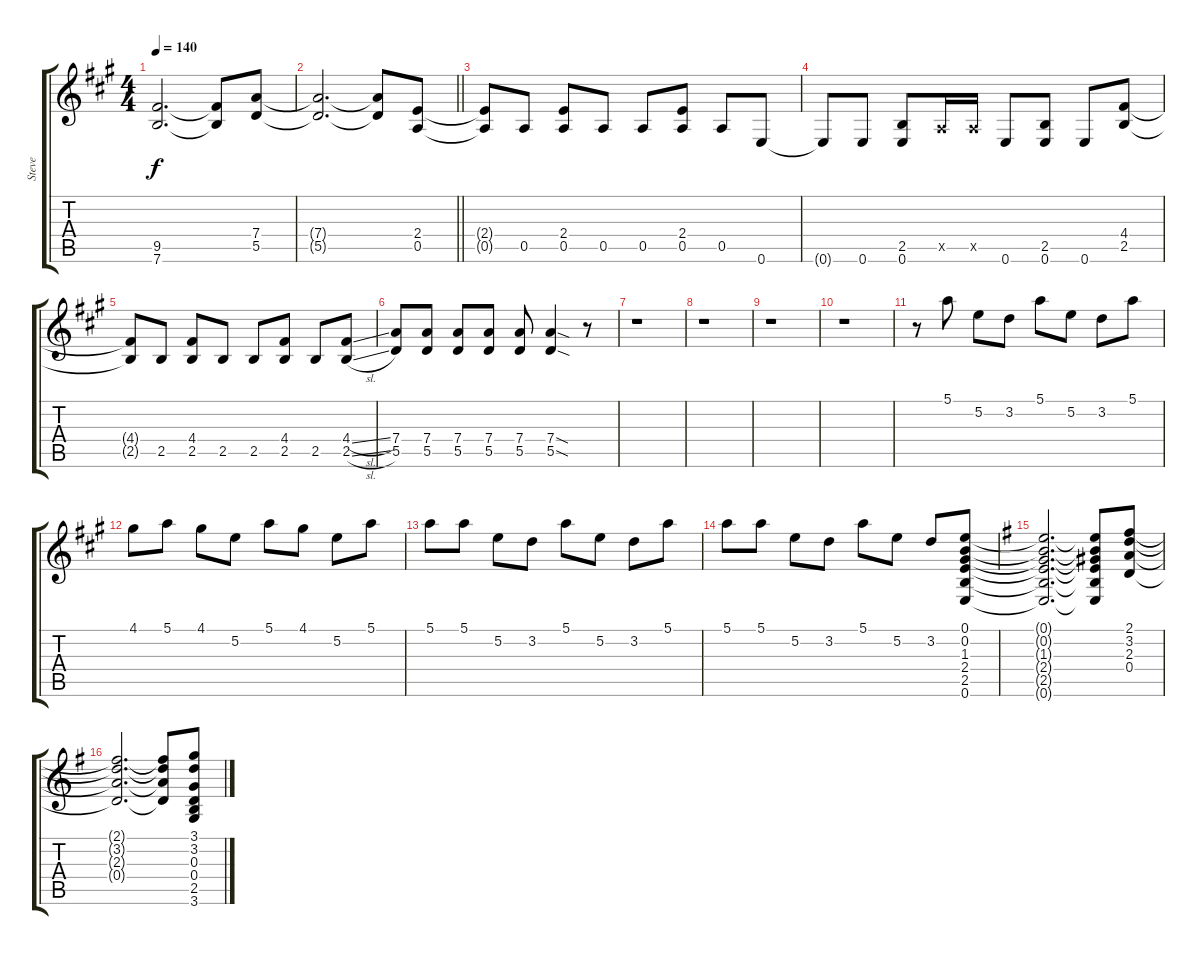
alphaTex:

\track ("Steve" "Steve") {instrument distortionguitar}
\staff {score tabs}
\tuning (E4 B3 G3 D3 A2 E2) {hide}
\ts (4 4)
\tempo 140
\clef g2
\ks a
(9.5{t} 7.6{t}).2{d dy f} (9.5{t} 7.6{t}).8 (7.4 5.5).8 |
\barLineRight lightlight
(7.4{t} 5.5{t}).2{d} (7.4{t} 5.5{t}).8 (2.4 0.5).8 |
(2.4{t} 0.5{t}).8 0.5.8 (2.4 0.5).8 0.5.8 0.5.8 (2.4 0.5).8 0.5.8 0.6.8 |
0.6{t}.8 0.6.8 (2.5 0.6).8 0.5{x}.16 0.5{x}.16 0.6.8 (2.5 0.6).8 0.6.8 (4.4 2.5).8 |
(4.4{t} 2.5{t}).8 2.5.8 (4.4 2.5).8 2.5.8 2.5.8 (4.4 2.5).8 2.5.8 (4.4{sl} 2.5{sl}).8 |
(7.4 5.5).8 (7.4 5.5).8 (7.4 5.5).8 (7.4 5.5).8 (7.4 5.5).8 (7.4{sod} 5.5{sod}).4 r.8 |
r.1 |
r.1 |
r.1 |
r.1 |
r.8 5.1.8 5.2.8 3.2.8 5.1.8 5.2.8 3.2.8 5.1.8 |
4.1.8 5.1.8 4.1.8 5.2.8 5.1.8 4.1.8 5.2.8 5.1.8 |
5.1.8 5.1.8 5.2.8 3.2.8 5.1.8 5.2.8 3.2.8 5.1.8 |
5.1.8 5.1.8 5.2.8 3.2.8 5.1.8 5.2.8 3.2.8 (0.1 0.2 1.3 2.4 2.5 0.6).8 |
\ks g
(0.1{t} 0.2{t} 1.3{t} 2.4{t} 2.5{t} 0.6{t}).2{d} (0.1{t} 0.2{t} 1.3{t} 2.4{t} 2.5{t} 0.6{t}).8 (2.1 3.2 2.3 0.4).8 |
(2.1{t} 3.2{t} 2.3{t} 0.4{t}).2{d} (2.1{t} 3.2{t} 2.3{t} 0.4{t}).8 (3.1 3.2 0.3 0.4 2.5 3.6).8
